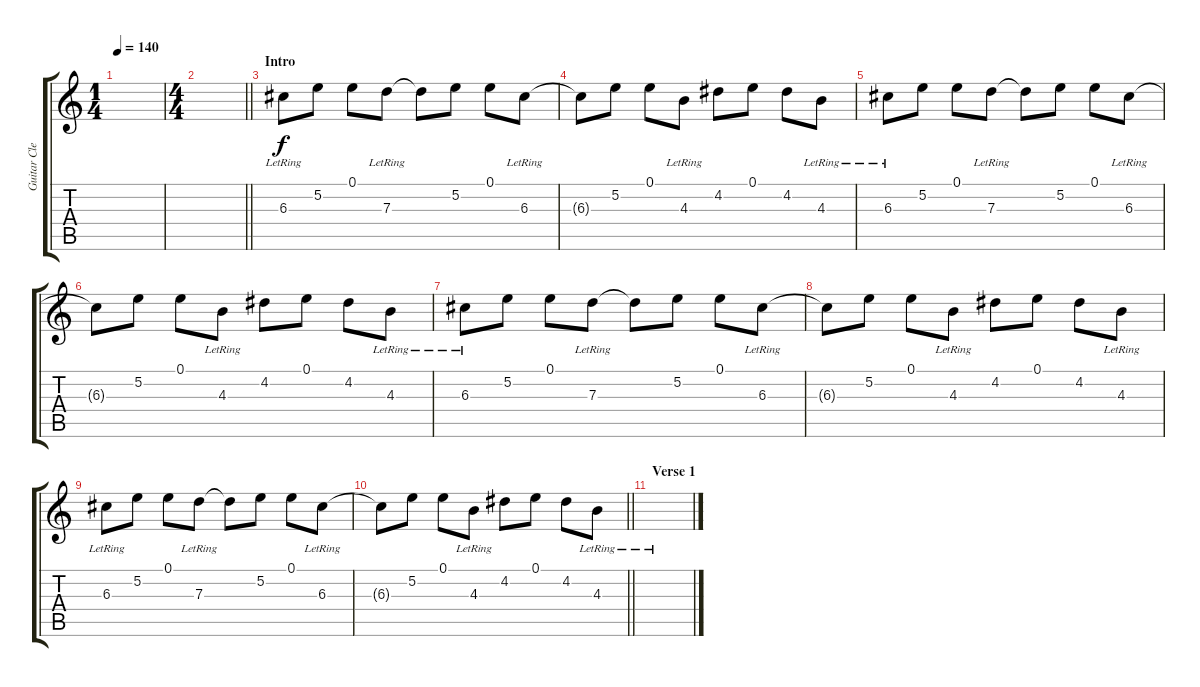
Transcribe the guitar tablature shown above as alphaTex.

\track ("Guitar Clean" "Guitar Cle") {instrument electricguitarclean}
\staff {score tabs}
\tuning (E4 B3 G3 D3 A2 E2) {hide}
\ts (1 4)
\tempo 140
\clef g2
\ks c
|
\ts (4 4)
\barLineRight lightlight
|
\section ("" "Intro")
6.3{lr}.8 5.2.8 0.1.8 7.3{lr}.8 7.3{t}.8 5.2.8 0.1.8 6.3{lr}.8 |
6.3{t}.8 5.2.8 0.1.8 4.3{lr}.8 4.2.8 0.1.8 4.2.8 4.3{lr}.8 |
6.3{lr}.8 5.2.8 0.1.8 7.3{lr}.8 7.3{t}.8 5.2.8 0.1.8 6.3{lr}.8 |
6.3{t}.8 5.2.8 0.1.8 4.3{lr}.8 4.2.8 0.1.8 4.2.8 4.3{lr}.8 |
6.3{lr}.8 5.2.8 0.1.8 7.3{lr}.8 7.3{t}.8 5.2.8 0.1.8 6.3{lr}.8 |
6.3{t}.8 5.2.8 0.1.8 4.3{lr}.8 4.2.8 0.1.8 4.2.8 4.3{lr}.8 |
6.3{lr}.8 5.2.8 0.1.8 7.3{lr}.8 7.3{t}.8 5.2.8 0.1.8 6.3{lr}.8 |
\barLineRight lightlight
6.3{t}.8 5.2.8 0.1.8 4.3{lr}.8 4.2.8 0.1.8 4.2.8 4.3{lr}.8 |
\section ("" "Verse 1")
